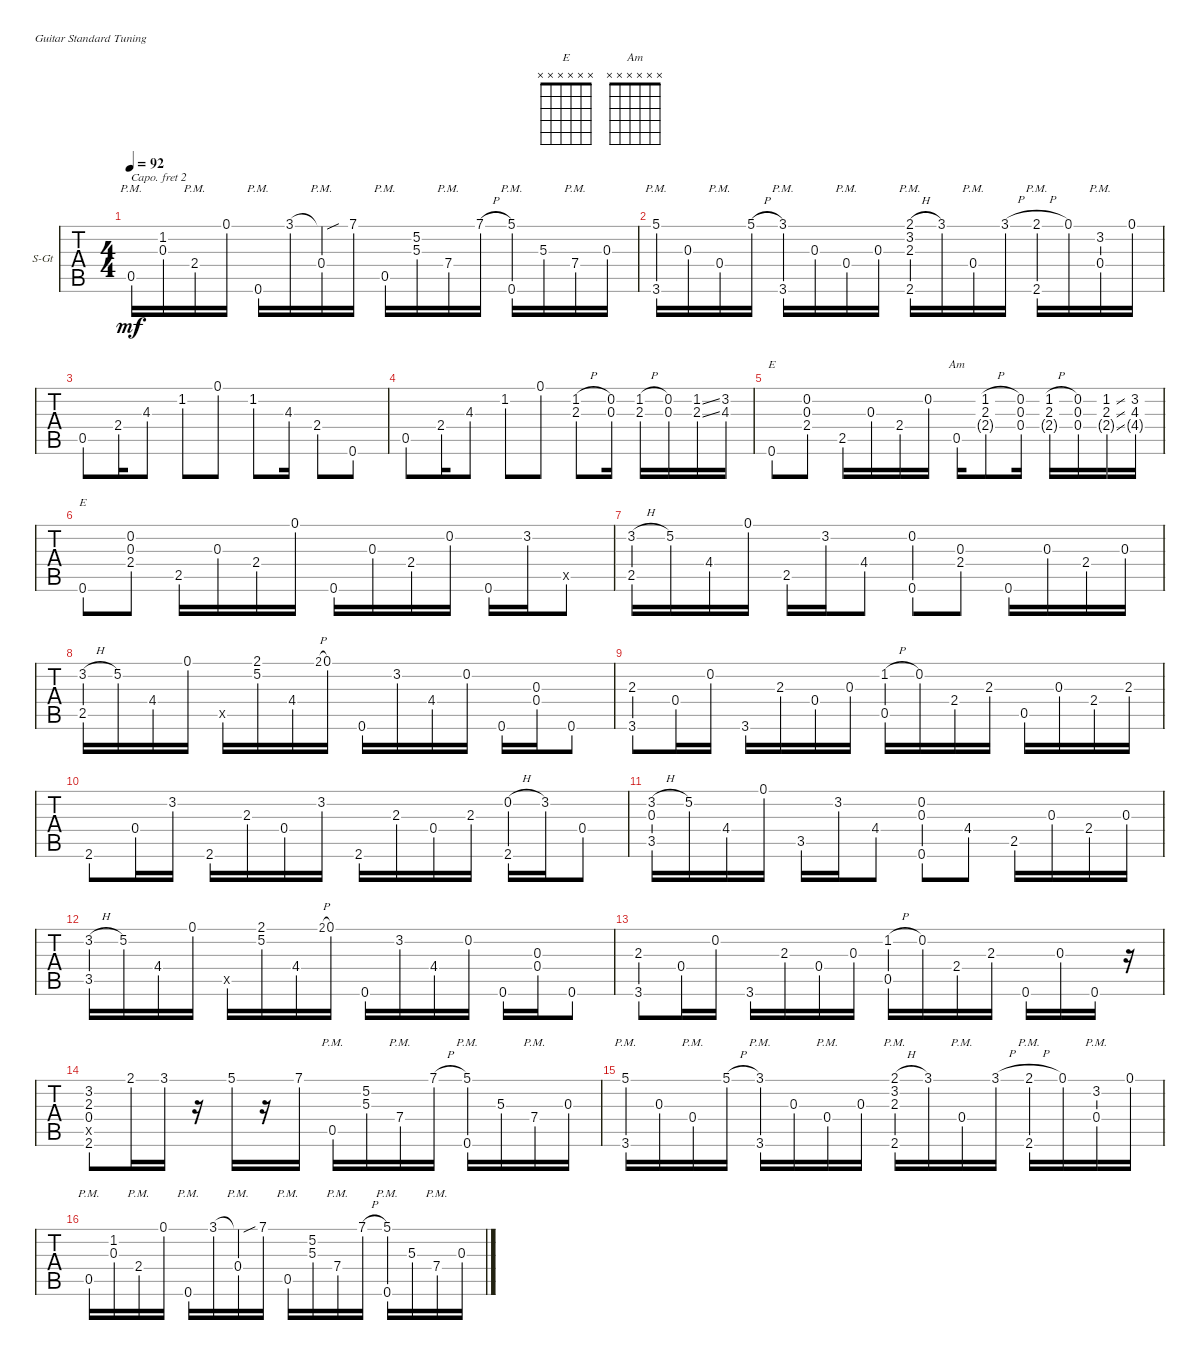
\defaultSystemsLayout 4
\bracketExtendMode groupsimilarinstruments
\firstSystemTrackNameOrientation horizontal
\otherSystemsTrackNameOrientation horizontal
\track ("Steel Guitar" "S-Gt") {instrument acousticguitarsteel}
\staff {tabs}
\capo 2
\tuning (E4 B3 G3 D3 A2 E2)
\chord ("E" x x x x x x)
\chord ("Am" x x x x x x)
\ts (4 4)
\tempo 92
\clef g2
\ks c
0.5{pm}.16{dy mf} (0.3 1.2).16 2.4{pm}.16 0.1.16 0.6{pm}.16 3.1.16 (0.4{pm} 3.1{sou t}).16 7.1.16 0.5{pm}.16 (5.3 5.2).16 7.4{pm}.16 7.1{h}.16 (5.1 0.6{pm}).16 5.3.16 7.4{pm}.16 0.3.16 |
(3.6{pm} 5.1).16 0.3.16 0.4{pm}.16 5.1{h}.16 (3.1 3.6{pm}).16 0.3.16 0.4{pm}.16 0.3.16 (2.6{pm} 2.3 3.2 2.1{h}).16 3.1.16 0.4{pm}.16 3.1{h}.16 (2.1{h} 2.6{pm}).16 0.1.16 (3.2 0.4{pm}).16 0.1.16 |
0.5.8 2.4.16 4.3.8 1.2.8 0.1.8 1.2.8 4.3.16 2.4.8 0.6.8 |
0.5.8 2.4.16 4.3.8 1.2.8 0.1.8 (1.2{h} 2.3{h}).8 (0.2 0.3).16 (1.2{h} 2.3{h}).16 (0.2 0.3).16 (1.2{ss} 2.3{ss}).16 (3.2 4.3).16 |
0.6.8{ch "E"} (2.4 0.3 0.2).8 2.5.16 0.3.16 2.4.16 0.2.16 0.5.16{ch "Am"} (1.2{h} 2.3{h} 2.4{h g}).8 (0.2 0.3 0.4).16 (1.2{h} 2.3{h} 2.4{h g}).16 (0.2 0.3 0.4).16 (1.2{ss} 2.3{ss} 2.4{ss g}).16 (3.2 4.3 4.4{g}).16 |
0.6.8{ch "E"} (2.4 0.3 0.2).8 2.5.16 0.3.16 2.4.16 0.1.16 0.6.16 0.3.16 2.4.16 0.2.16 0.6.16 3.2.16 0.5{x}.8 |
(3.2{h} 2.5).16 5.2.16 4.4.16 0.1.16 2.5.16 3.2.16 4.4.8 (0.2 0.6).8 (0.3 2.4).8 0.6.16 0.3.16 2.4.16 0.3.16 |
(2.5 3.2{h}).16 5.2.16 4.4.16 0.1.16 0.5{x}.16 (2.1 5.2).16 4.4.16 2.1{h}.8{gr onbeat} 0.1.16 0.6.16 3.2.16 4.4.16 0.2.16 0.6.16 (0.4 0.3).16 0.6.8 |
(3.6 2.3).8 0.4.16 0.2.16 3.6.16 2.3.16 0.4.16 0.3.16 (1.2{h} 0.5).16 0.2.16 2.4.16 2.3.16 0.5.16 0.3.16 2.4.16 2.3.16 |
2.6.8 0.4.16 3.2.16 2.6.16 2.3.16 0.4.16 3.2.16 2.6.16 2.3.16 0.4.16 2.3.16 (2.6 0.2{h}).16 3.2.16 0.4.8 |
(3.2{h} 3.5 0.3).16 5.2.16 4.4.16 0.1.16 3.5.16 3.2.16 4.4.8 (0.2 0.6 0.3).8 4.4.8 2.5.16 0.3.16 2.4.16 0.3.16 |
(3.5 3.2{h}).16 5.2.16 4.4.16 0.1.16 0.5{x}.16 (2.1 5.2).16 4.4.16 2.1{h}.8{gr onbeat} 0.1.16 0.6.16 3.2.16 4.4.16 0.2.16 0.6.16 (0.4 0.3).16 0.6.8 |
(3.6 2.3).8 0.4.16 0.2.16 3.6.16 2.3.16 0.4.16 0.3.16 (1.2{h} 0.5).16 0.2.16 2.4.16 2.3.16 0.6.16 0.3.16 0.6.16 r.16 |
(2.6 0.5{x} 0.4 2.3 3.2).8 2.1.16 3.1.16 r.16 5.1.16 r.16 7.1.16 0.5{pm}.16 (5.3 5.2).16 7.4{pm}.16 7.1{h}.16 (5.1 0.6{pm}).16 5.3.16 7.4{pm}.16 0.3.16 |
(3.6{pm} 5.1).16 0.3.16 0.4{pm}.16 5.1{h}.16 (3.1 3.6{pm}).16 0.3.16 0.4{pm}.16 0.3.16 (2.6{pm} 2.3 3.2 2.1{h}).16 3.1.16 0.4{pm}.16 3.1{h}.16 (2.1{h} 2.6{pm}).16 0.1.16 (3.2 0.4{pm}).16 0.1.16 |
0.5{pm}.16 (0.3 1.2).16 2.4{pm}.16 0.1.16 0.6{pm}.16 3.1.16 (0.4{pm} 3.1{sou t}).16 7.1.16 0.5{pm}.16 (5.3 5.2).16 7.4{pm}.16 7.1{h}.16 (5.1 0.6{pm}).16 5.3.16 7.4{pm}.16 0.3.16
